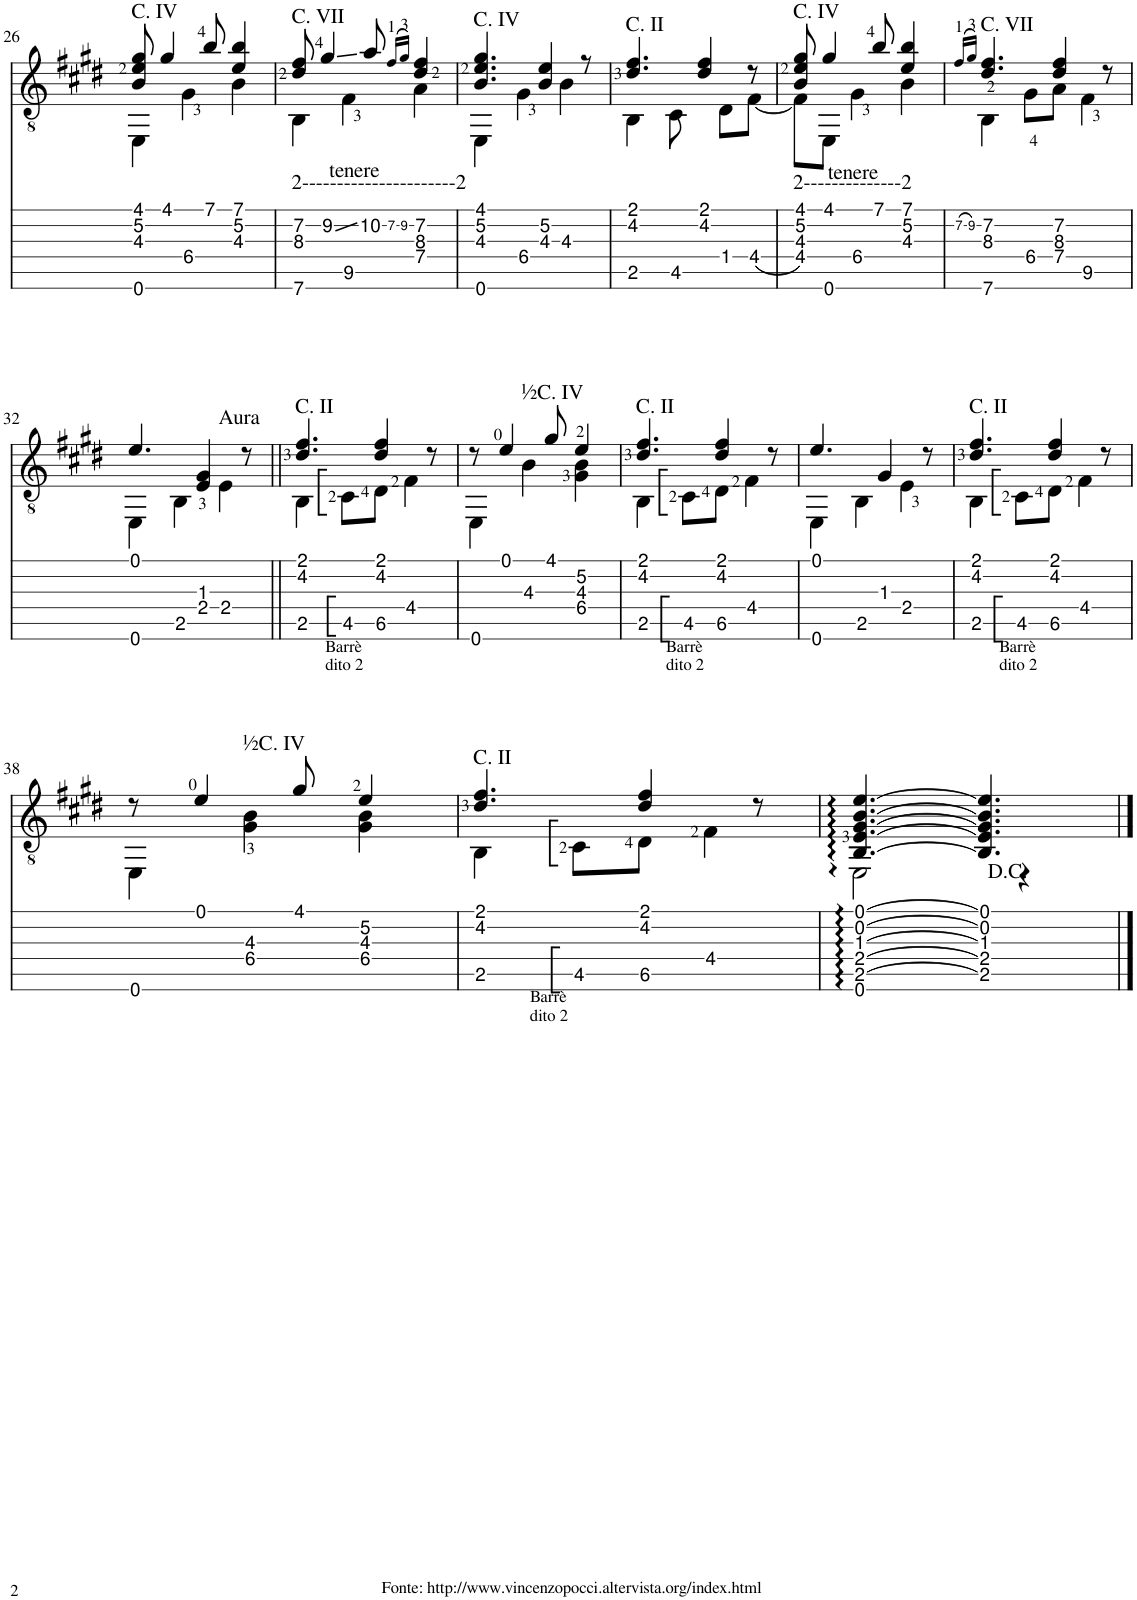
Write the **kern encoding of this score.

**kern	**kern
*part1	*part1
*staff2	*staff1
*I"Guitar	*
*I'Guit.	*
!!LO:PB:g=z
*	*clefGv2
*k[f#c#g#d#]	*k[f#c#g#d#]
*M6/8	*M6/8
=26	=26
*^	*^
!	!	!LO:TX:a:t=C. IV	!
8B 8e 8g#	4EE	8B/ 8e/ 8g#/	4EE\
4g#	.	4g#/	.
.	4G#	.	4G#\
8b	.	8b/	.
4e 4b	4B	4e/ 4b/	4B\
=27	=27	=27	=27
!	!	!LO:TX:a:t=C. VII	!
!LO:TX:a:t=2----------------------2	!	!	!
8d# 8f#	4BB	8d#/ 8f#/	4BB\
!LO:TX:a:t=tenere	!	!	!
4g#	.	4g#/	.
.	4F#	.	4F#\
8a	.	8a/	.
qf#	.	(16qf#/LL	.
qg#	.	16qg#/JJ)	.
4d# 4f#	4A	4d#/ 4f#/	4A\
=28	=28	=28	=28
!	!	!LO:TX:a:t=C. IV	!
4.B 4.e 4.g#	4EE	4.B/ 4.e/ 4.g#/	4EE\
.	4G#	.	4G#\
4B 4e	.	4B/ 4e/	.
.	4B	.	4B\
8r	.	8r	.
=29	=29	=29	=29
!	!	!LO:TX:a:t=C. II	!
4.d# 4.f#	4BB	4.d#/ 4.f#/	4BB\
.	8C#	.	8C#\
4d# 4f#	8ryy	4d#/ 4f#/	8ryy
.	8D#L	.	8D#\L
8r	[8F#J	8r	[8F#\J
=30	=30	=30	=30
!	!	!LO:TX:a:t=C. IV	!
!LO:TX:a:t=2--------------2	!	!	!
8B 8e 8g#	8F#L]	8B/ 8e/ 8g#/	8F#\L]
!LO:TX:a:t=tenere	!	!	!
4g#	8EEJ	4g#/	8EE\J
.	4G#	.	4G#\
8b	.	8b/	.
4e 4b	4B	4e/ 4b/	4B\
=31	=31	=31	=31
qf#	.	(16qf#/LL	.
qg#	.	16qg#/JJ)	.
!	!	!LO:TX:a:t=C. VII	!
4.d# 4.f#	4BB	4.d#/ 4.f#/	4BB\
.	8G#	.	8G#\L
4d# 4f#	8A	4d#/ 4f#/	8A\J
.	4F#	.	4F#\
8r	.	8r	.
!!LO:LB:g=z	!!
=32	=32	=32	=32
4.e	4EE	4.e/	4EE\
.	4BB	.	4BB\
4E 4G#	.	4E/ 4G#/	.
!	!	!	!LO:TX:a:t=Aura
.	4E	.	4E\
8r	.	8r	.
=33||	=33||	=33||	=33||
!	!	!LO:TX:a:t=C. II	!
*	*	*	*^
4.d# 4.f#	4BB	4.d#/ 4.f#/	4BB\	8ryy
!	!	!	!	!LO:TX:b:t=Barrè
!	!	!	!	!LO:TX:b:t=dito 2
.	.	.	.	2ryy
.	8C#	.	8C#\L	.
4d# 4f#	8D#	4d#/ 4f#/	8D#\J	.
.	4F#	.	4F#\	.
8r	.	8r	.	8ryy
*	*	*	*v	*v
=34	=34	=34	=34
8r	4EE	8r	4EE\
4e	.	4e/	.
!	!	!	!LO:TX:a:t=½C. IV
.	4B	.	4B\
8g#	.	8g#/	.
4e	4G# 4B	4e/	4G#\ 4B\
=35	=35	=35	=35
!	!	!LO:TX:a:t=C. II	!
*	*	*	*^
4.d# 4.f#	4BB	4.d#/ 4.f#/	4BB\	8ryy
!	!	!	!	!LO:TX:b:t=Barrè
!	!	!	!	!LO:TX:b:t=dito 2
.	.	.	.	2ryy
.	8C#	.	8C#\L	.
4d# 4f#	8D#	4d#/ 4f#/	8D#\J	.
.	4F#	.	4F#\	.
8r	.	8r	.	8ryy
*	*	*	*v	*v
=36	=36	=36	=36
4.e	4EE	4.e/	4EE\
.	4BB	.	4BB\
4G#	.	4G#/	.
.	4E	.	4E\
8r	.	8r	.
=37	=37	=37	=37
!	!	!LO:TX:a:t=C. II	!
*	*	*	*^
4.d# 4.f#	4BB	4.d#/ 4.f#/	4BB\	8ryy
!	!	!	!	!LO:TX:b:t=Barrè
!	!	!	!	!LO:TX:b:t=dito 2
.	.	.	.	2ryy
.	8C#	.	8C#\L	.
4d# 4f#	8D#	4d#/ 4f#/	8D#\J	.
.	4F#	.	4F#\	.
8r	.	8r	.	8ryy
*	*	*	*v	*v
!!LO:LB:g=z
=38	=38	=38	=38
8r	4EE	8r	4EE\
4e	.	4e/	.
!	!	!	!LO:TX:a:t=½C. IV
.	4G# 4B	.	4G#\ 4B\
8g#	.	8g#/	.
4e	4G# 4B	4e/	4G#\ 4B\
=39	=39	=39	=39
!	!	!LO:TX:a:t=C. II	!
*	*	*	*^
4.d# 4.f#	4BB	4.d#/ 4.f#/	4BB\	8ryy
!	!	!	!	!LO:TX:b:t=Barrè
!	!	!	!	!LO:TX:b:t=dito 2
.	.	.	.	2ryy
.	8C#	.	8C#\L	.
4d# 4f#	8D#	4d#/ 4f#/	8D#\J	.
.	4F#	.	4F#\	.
8r	.	8r	.	8ryy
*	*	*	*v	*v
=40	=40	=40	=40
[4.BB: [4.E: [4.G#: [4.B: [4.e:	2EE:	[4.BB/ [4.E/ [4.G#/ [4.B/ [4.e/	2EE\
4.BB] 4.E] 4.G#] 4.B] 4.e]	.	4.BB/] 4.E/] 4.G#/] 4.B/] 4.e/]	.
.	4r	.	4r
*v	*v	*	*
*	*v	*v
==	==
*-	*-
